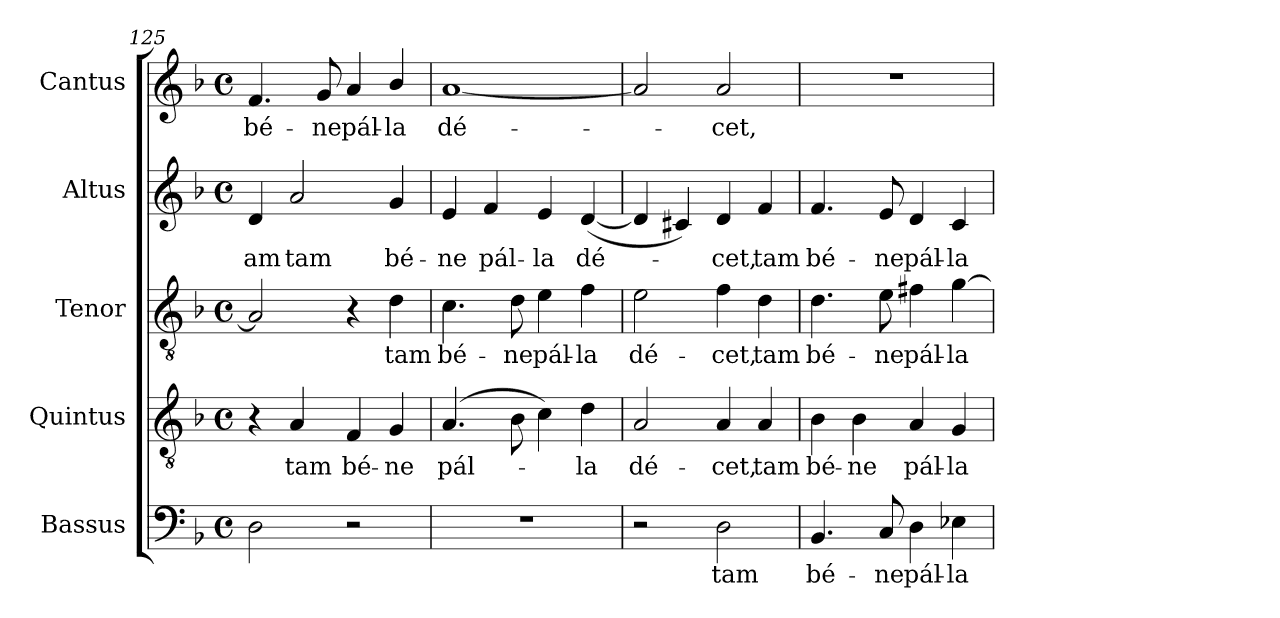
**kern	**text	**kern	**text	**kern	**text	**kern	**text	**kern	**text
*part5	*part5	*part4	*part4	*part3	*part3	*part2	*part2	*part1	*part1
*staff5	*staff5	*staff4	*staff4	*staff3	*staff3	*staff2	*staff2	*staff1	*staff1
*I"Bassus	*	*I"Quintus	*	*I"Tenor	*	*I"Altus	*	*I"Cantus	*
*I'Bass.	*	*	*	*I'Ten.	*	*I'Alt.	*	*I'Cant.	*
*clefF4	*	*clefGv2	*	*clefGv2	*	*clefG2	*	*clefG2	*
*	*	*ITrd7c12	*	*ITrd7c12	*	*	*	*	*
*k[b-]	*	*k[b-]	*	*k[b-]	*	*k[b-]	*	*k[b-]	*
*F:	*	*F:	*	*F:	*	*F:	*	*F:	*
*M4/4	*	*M4/4	*	*M4/4	*	*M4/4	*	*M4/4	*
*met(c)	*	*met(c)	*	*met(c)	*	*met(c)	*	*met(c)	*
=125	=125	=125	=125	=125	=125	=125	=125	=125	=125
!	!	!	!	!	!	!	!LO:LY:b:color=#000000	!	!
!	!	!	!	!	!	!	!	!	!LO:LY:b:color=#000000
2Di\	.	4r	.	2AAi/]	.	4di/	-am	4.fi/	bé-
!	!	!	!LO:LY:b:color=#000000	!	!	!	!	!	!
!	!	!	!	!	!	!	!LO:LY:b:color=#000000	!	!
.	.	4AAi/	tam	.	.	2ai/	tam	.	.
!	!	!	!	!	!	!	!	!	!LO:LY:b:color=#000000
.	.	.	.	.	.	.	.	8gi/	-ne
!	!	!	!LO:LY:b:color=#000000	!	!	!	!	!	!
!	!	!	!	!	!	!	!	!	!LO:LY:b:color=#000000
2r	.	4FFi/	bé-	4r	.	.	.	4ai/	pál-
!	!	!	!LO:LY:b:color=#000000	!	!	!	!	!	!
!	!	!	!	!	!LO:LY:b:color=#000000	!	!	!	!
!	!	!	!	!	!	!	!LO:LY:b:color=#000000	!	!
!	!	!	!	!	!	!	!	!	!LO:LY:b:color=#000000
.	.	4GGi/	-ne	4Di\	tam	4gi/	bé-	4b-i/	-la
=126	=126	=126	=126	=126	=126	=126	=126	=126	=126
!	!	!	!LO:LY:b:color=#000000	!	!	!	!	!	!
!	!	!	!	!	!LO:LY:b:color=#000000	!	!	!	!
!	!	!	!	!	!	!	!LO:LY:b:color=#000000	!	!
!	!	!	!	!	!	!	!	!	!LO:LY:b:color=#000000
1r	.	(4.AAi/	pál-	4.Ci\	bé-	4ei/	-ne	[1ai	dé-
!	!	!	!	!	!	!	!LO:LY:b:color=#000000	!	!
.	.	.	.	.	.	4fi/	pál-	.	.
!	!	!	!	!	!LO:LY:b:color=#000000	!	!	!	!
.	.	8BB-i\	.	8Di\	-ne	.	.	.	.
!	!	!	!	!	!LO:LY:b:color=#000000	!	!	!	!
!	!	!	!	!	!	!	!LO:LY:b:color=#000000	!	!
.	.	4Ci\)	.	4Ei\	pál-	4ei/	-la	.	.
!	!	!	!LO:LY:b:color=#000000	!	!	!	!	!	!
!	!	!	!	!	!LO:LY:b:color=#000000	!	!	!	!
!	!	!	!	!	!	!	!LO:LY:b:color=#000000	!	!
.	.	4Di\	-la	4Fi\	-la	([4di/	dé-	.	.
=127	=127	=127	=127	=127	=127	=127	=127	=127	=127
!	!	!	!LO:LY:b:color=#000000	!	!	!	!	!	!
!	!	!	!	!	!LO:LY:b:color=#000000	!	!	!	!
2r	.	2AAi/	dé-	2Ei\	dé-	4di/]	.	2ai/]	.
.	.	.	.	.	.	4c#Xi/)	.	.	.
!	!LO:LY:b:color=#000000	!	!	!	!	!	!	!	!
!	!	!	!LO:LY:b:color=#000000	!	!	!	!	!	!
!	!	!	!	!	!LO:LY:b:color=#000000	!	!	!	!
!	!	!	!	!	!	!	!LO:LY:b:color=#000000	!	!
!	!	!	!	!	!	!	!	!	!LO:LY:b:color=#000000
2Di\	tam	4AAi/	-cet,	4Fi\	-cet,	4di/	-cet,	2ai/	-cet,
!	!	!	!LO:LY:b:color=#000000	!	!	!	!	!	!
!	!	!	!	!	!LO:LY:b:color=#000000	!	!	!	!
!	!	!	!	!	!	!	!LO:LY:b:color=#000000	!	!
.	.	4AAi/	tam	4Di\	tam	4fi/	tam	.	.
!!LO:LB:g=z
=128	=128	=128	=128	=128	=128	=128	=128	=128	=128
!	!LO:LY:b:color=#000000	!	!	!	!	!	!	!	!
!	!	!	!LO:LY:b:color=#000000	!	!	!	!	!	!
!	!	!	!	!	!LO:LY:b:color=#000000	!	!	!	!
!	!	!	!	!	!	!	!LO:LY:b:color=#000000	!	!
4.BB-i/	bé-	4BB-i\	bé-	4.Di\	bé-	4.fi/	bé-	1r	.
!	!	!	!LO:LY:b:color=#000000	!	!	!	!	!	!
.	.	4BB-i\	-ne	.	.	.	.	.	.
!	!LO:LY:b:color=#000000	!	!	!	!	!	!	!	!
!	!	!	!	!	!LO:LY:b:color=#000000	!	!	!	!
!	!	!	!	!	!	!	!LO:LY:b:color=#000000	!	!
8Ci/	-ne	.	.	8Ei\	-ne	8ei/	-ne	.	.
!	!LO:LY:b:color=#000000	!	!	!	!	!	!	!	!
!	!	!	!LO:LY:b:color=#000000	!	!	!	!	!	!
!	!	!	!	!	!LO:LY:b:color=#000000	!	!	!	!
!	!	!	!	!	!	!	!LO:LY:b:color=#000000	!	!
4Di\	pál-	4AAi/	pál-	4F#Xi\	pál-	4di/	pál-	.	.
!	!LO:LY:b:color=#000000	!	!	!	!	!	!	!	!
!	!	!	!LO:LY:b:color=#000000	!	!	!	!	!	!
!	!	!	!	!	!LO:LY:b:color=#000000	!	!	!	!
!	!	!	!	!	!	!	!LO:LY:b:color=#000000	!	!
4E-Xi\	-la	4GGi/	-la	[4Gi\	-la	4ci/	-la	.	.
=	=	=	=	=	=	=	=	=	=
*-	*-	*-	*-	*-	*-	*-	*-	*-	*-
